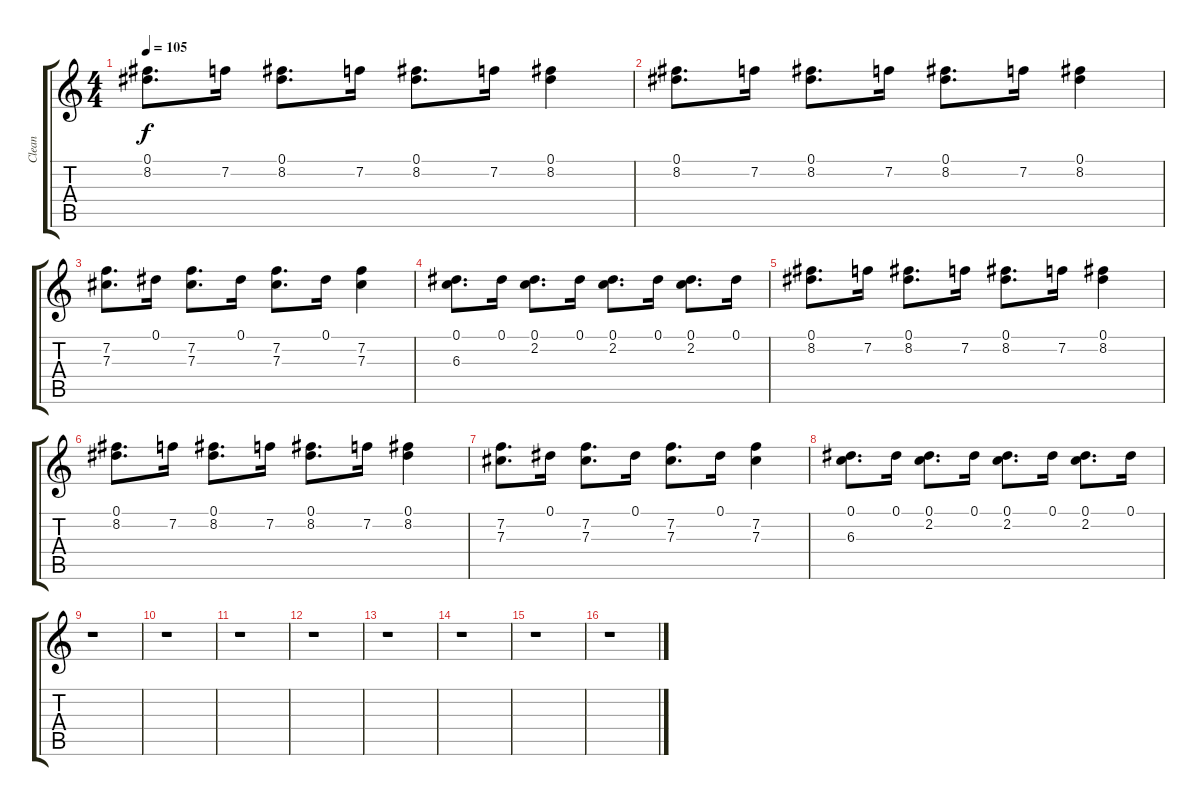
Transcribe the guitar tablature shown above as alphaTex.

\track ("Clean" "Clean") {instrument acousticguitarsteel}
\staff {score tabs}
\tuning (Eb4 Bb3 Gb3 Db3 Ab2 Eb2) {hide}
\ts (4 4)
\tempo 105
\clef g2
\ks c
(0.1 8.2).8{d dy f} 7.2.16 (0.1 8.2).8{d} 7.2.16 (0.1 8.2).8{d} 7.2.16 (0.1 8.2).4 |
(0.1 8.2).8{d} 7.2.16 (0.1 8.2).8{d} 7.2.16 (0.1 8.2).8{d} 7.2.16 (0.1 8.2).4 |
(7.2 7.3).8{d} 0.1.16 (7.2 7.3).8{d} 0.1.16 (7.2 7.3).8{d} 0.1.16 (7.2 7.3).4 |
(0.1 6.3).8{d} 0.1.16 (0.1 2.2).8{d} 0.1.16 (0.1 2.2).8{d} 0.1.16 (0.1 2.2).8{d} 0.1.16 |
(0.1 8.2).8{d} 7.2.16 (0.1 8.2).8{d} 7.2.16 (0.1 8.2).8{d} 7.2.16 (0.1 8.2).4 |
(0.1 8.2).8{d} 7.2.16 (0.1 8.2).8{d} 7.2.16 (0.1 8.2).8{d} 7.2.16 (0.1 8.2).4 |
(7.2 7.3).8{d} 0.1.16 (7.2 7.3).8{d} 0.1.16 (7.2 7.3).8{d} 0.1.16 (7.2 7.3).4 |
(0.1 6.3).8{d} 0.1.16 (0.1 2.2).8{d} 0.1.16 (0.1 2.2).8{d} 0.1.16 (0.1 2.2).8{d} 0.1.16 |
r.1 |
r.1 |
r.1 |
r.1 |
r.1 |
r.1 |
r.1 |
r.1
